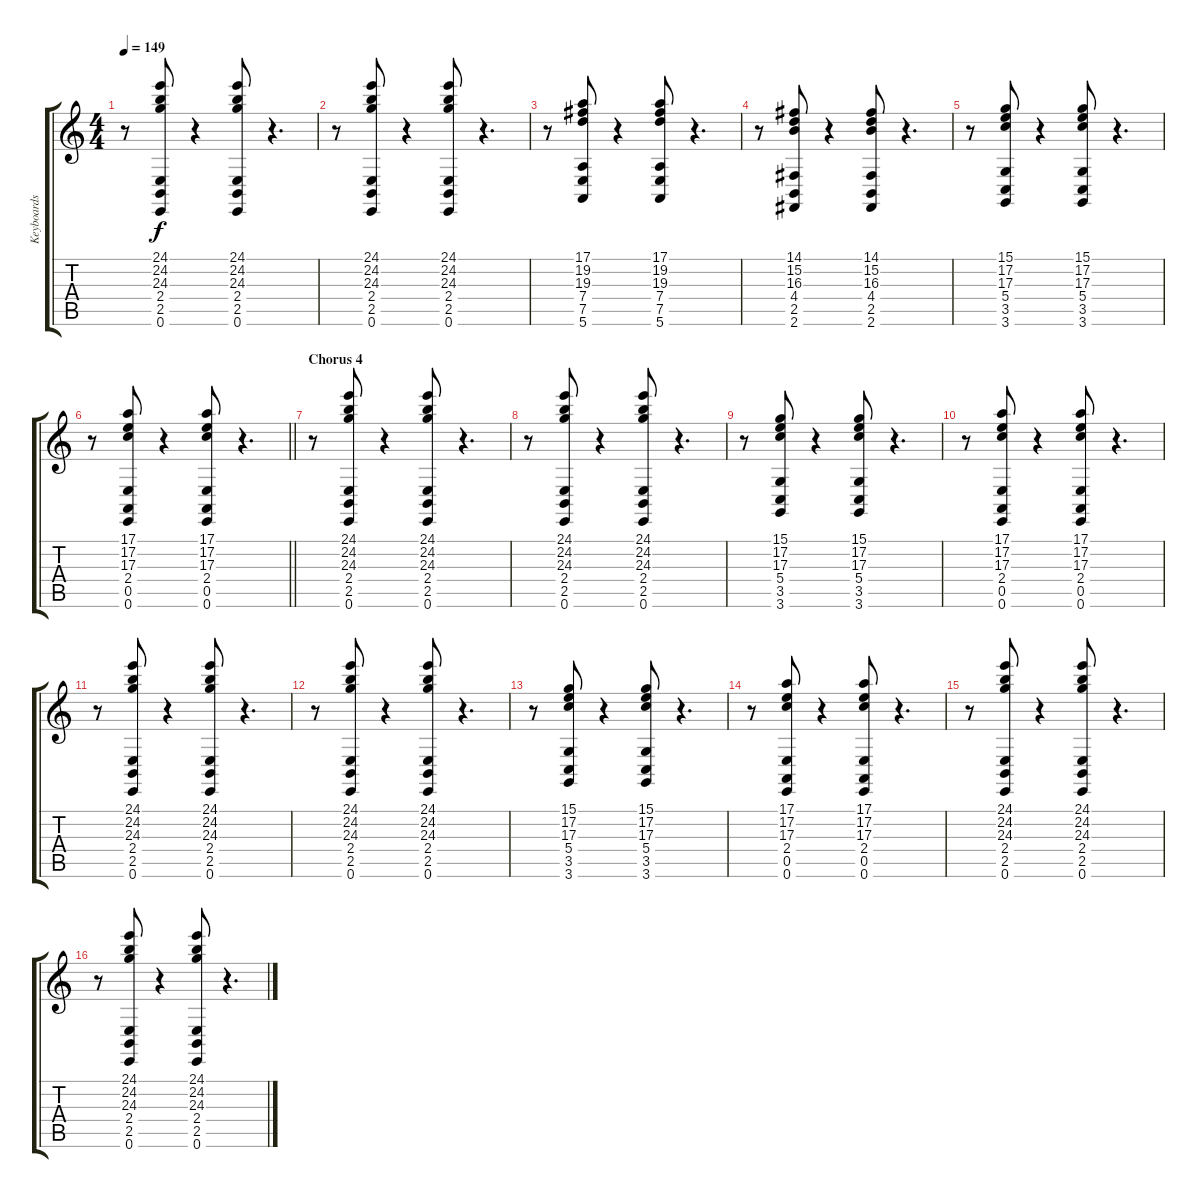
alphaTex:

\track ("Keyboards 2" "Keyboards ") {instrument vibraphone}
\staff {score tabs}
\tuning (E4 B3 G3 D3 A2 E2) {hide}
\ts (4 4)
\tempo 149
\clef g2
\ks c
r.8{dy f} (24.1 24.2 24.3 2.4 2.5 0.6).8 r.4 (24.1 24.2 24.3 2.4 2.5 0.6).8 r.4{d} |
r.8 (24.1 24.2 24.3 2.4 2.5 0.6).8 r.4 (24.1 24.2 24.3 2.4 2.5 0.6).8 r.4{d} |
r.8 (17.1 19.2 19.3 7.4 7.5 5.6).8 r.4 (17.1 19.2 19.3 7.4 7.5 5.6).8 r.4{d} |
r.8 (14.1 15.2 16.3 4.4 2.5 2.6).8 r.4 (14.1 15.2 16.3 4.4 2.5 2.6).8 r.4{d} |
r.8 (15.1 17.2 17.3 5.4 3.5 3.6).8 r.4 (15.1 17.2 17.3 5.4 3.5 3.6).8 r.4{d} |
\barLineRight lightlight
r.8 (17.1 17.2 17.3 2.4 0.5 0.6).8 r.4 (17.1 17.2 17.3 2.4 0.5 0.6).8 r.4{d} |
\section ("" "Chorus 4")
r.8 (24.1 24.2 24.3 2.4 2.5 0.6).8 r.4 (24.1 24.2 24.3 2.4 2.5 0.6).8 r.4{d} |
r.8 (24.1 24.2 24.3 2.4 2.5 0.6).8 r.4 (24.1 24.2 24.3 2.4 2.5 0.6).8 r.4{d} |
r.8 (15.1 17.2 17.3 5.4 3.5 3.6).8 r.4 (15.1 17.2 17.3 5.4 3.5 3.6).8 r.4{d} |
r.8 (17.1 17.2 17.3 2.4 0.5 0.6).8 r.4 (17.1 17.2 17.3 2.4 0.5 0.6).8 r.4{d} |
r.8 (24.1 24.2 24.3 2.4 2.5 0.6).8 r.4 (24.1 24.2 24.3 2.4 2.5 0.6).8 r.4{d} |
r.8 (24.1 24.2 24.3 2.4 2.5 0.6).8 r.4 (24.1 24.2 24.3 2.4 2.5 0.6).8 r.4{d} |
r.8 (15.1 17.2 17.3 5.4 3.5 3.6).8 r.4 (15.1 17.2 17.3 5.4 3.5 3.6).8 r.4{d} |
r.8 (17.1 17.2 17.3 2.4 0.5 0.6).8 r.4 (17.1 17.2 17.3 2.4 0.5 0.6).8 r.4{d} |
r.8 (24.1 24.2 24.3 2.4 2.5 0.6).8 r.4 (24.1 24.2 24.3 2.4 2.5 0.6).8 r.4{d} |
r.8 (24.1 24.2 24.3 2.4 2.5 0.6).8 r.4 (24.1 24.2 24.3 2.4 2.5 0.6).8 r.4{d}
